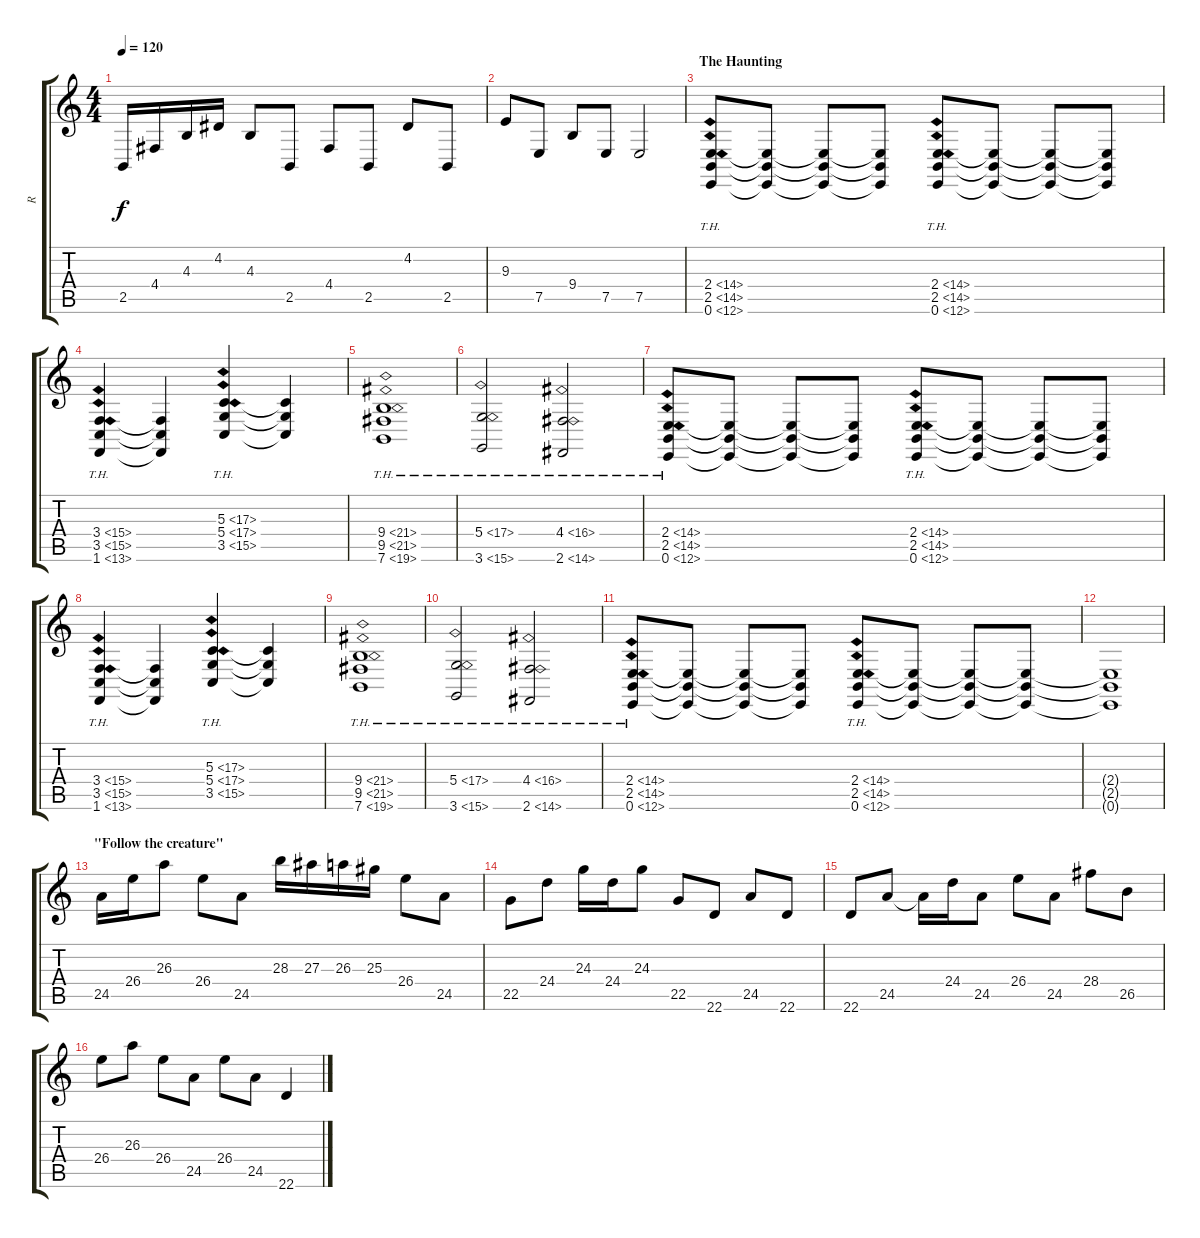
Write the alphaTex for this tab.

\track ("R" "R") {instrument fx1rain}
\staff {score tabs}
\tuning (E4 B3 G3 D3 A2 E2) {hide}
\ts (4 4)
\tempo 120
\clef g2
\ks c
2.5.16{dy f} 4.4.16 4.3.16 4.2.16 4.3.8 2.5.8 4.4.8 2.5.8 4.2.8 2.5.8 |
9.3.8 7.5.8 9.4.8 7.5.8 7.5.2 |
\section ("" "The Haunting")
(2.4{th 12} 2.5{th 12} 0.6{th 12}).8{volume 11 balance 0 instrument stringensemble2} (2.4{t} 2.5{t} 0.6{t}).8 (2.4{t} 2.5{t} 0.6{t}).8 (2.4{t} 2.5{t} 0.6{t}).8 (2.4{th 12} 2.5{th 12} 0.6{th 12}).8 (2.4{t} 2.5{t} 0.6{t}).8 (2.4{t} 2.5{t} 0.6{t}).8 (2.4{t} 2.5{t} 0.6{t}).8 |
(3.4{th 12} 3.5{th 12} 1.6{th 12}).4 (3.4{t} 3.5{t} 1.6{t}).4 (5.3{th 12} 5.4{th 12} 3.5{th 12}).4 (5.3{t} 5.4{t} 3.5{t}).4 |
(9.4{th 12} 9.5{th 12} 7.6{th 12}).1 |
(5.4{th 12} 3.6{th 12}).2 (4.4{th 12} 2.6{th 12}).2 |
(2.4{th 12} 2.5{th 12} 0.6{th 12}).8 (2.4{t} 2.5{t} 0.6{t}).8 (2.4{t} 2.5{t} 0.6{t}).8 (2.4{t} 2.5{t} 0.6{t}).8 (2.4{th 12} 2.5{th 12} 0.6{th 12}).8 (2.4{t} 2.5{t} 0.6{t}).8 (2.4{t} 2.5{t} 0.6{t}).8 (2.4{t} 2.5{t} 0.6{t}).8 |
(3.4{th 12} 3.5{th 12} 1.6{th 12}).4 (3.4{t} 3.5{t} 1.6{t}).4 (5.3{th 12} 5.4{th 12} 3.5{th 12}).4 (5.3{t} 5.4{t} 3.5{t}).4 |
(9.4{th 12} 9.5{th 12} 7.6{th 12}).1 |
(5.4{th 12} 3.6{th 12}).2 (4.4{th 12} 2.6{th 12}).2 |
(2.4{th 12} 2.5{th 12} 0.6{th 12}).8 (2.4{t} 2.5{t} 0.6{t}).8 (2.4{t} 2.5{t} 0.6{t}).8 (2.4{t} 2.5{t} 0.6{t}).8 (2.4{th 12} 2.5{th 12} 0.6{th 12}).8 (2.4{t} 2.5{t} 0.6{t}).8 (2.4{t} 2.5{t} 0.6{t}).8 (2.4{t} 2.5{t} 0.6{t}).8 |
(2.4{t} 2.5{t} 0.6{t}).1 |
\section ("" "\"Follow the creature\"")
24.5.16{volume 10 balance 4 instrument fx1rain} 26.4.16 26.3.8 26.4.8 24.5.8 28.3.16 27.3.16 26.3.16 25.3.16 26.4.8 24.5.8 |
22.5.8 24.4.8 24.3.16 24.4.16 24.3.8 22.5.8 22.6.8 24.5.8 22.6.8 |
22.6.8 24.5.8 24.5{t}.16 24.4.16 24.5.8 26.4.8 24.5.8 28.4.8 26.5.8 |
26.4.8 26.3.8 26.4.8 24.5.8 26.4.8 24.5.8 22.6.4
